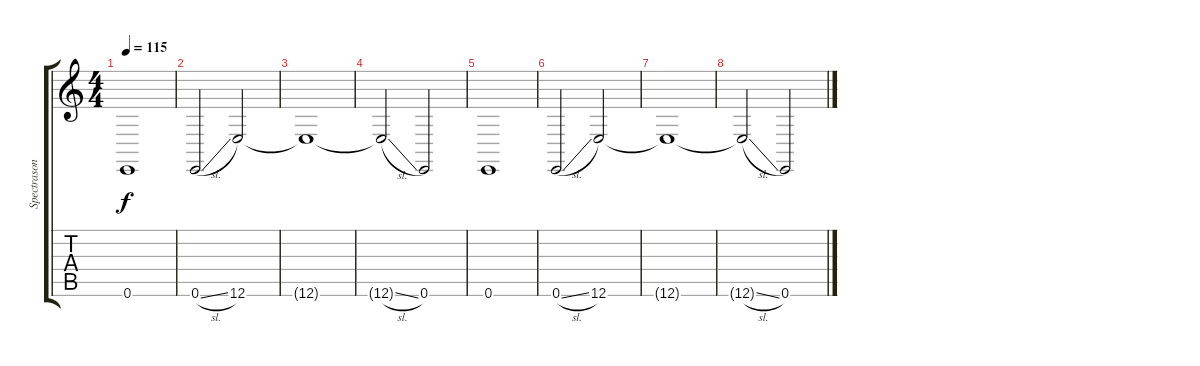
\track ("Spectrasonics Omnisphere" "Spectrason") {instrument pad4choir}
\staff {score tabs}
\tuning (E4 B3 G3 D3 A2 E2) {hide}
\ts (4 4)
\tempo 115
\clef g2
\ks c
0.6.1{dy f} |
0.6{sl}.2 12.6.2 |
12.6{t}.1 |
12.6{sl t}.2 0.6.2 |
0.6.1 |
0.6{sl}.2 12.6.2 |
12.6{t}.1 |
12.6{sl t}.2 0.6.2
